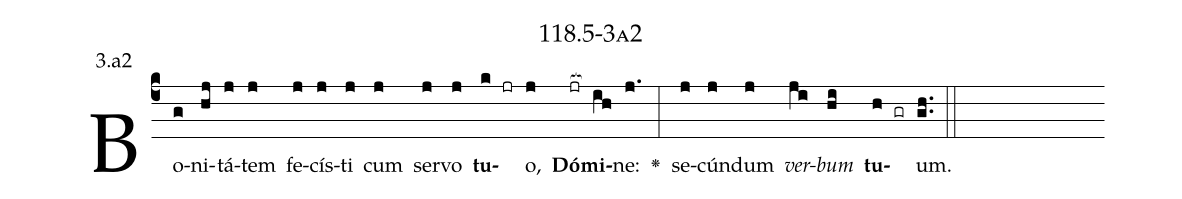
name: 118.5-3a2;
annotation: 3.a2;
%%
(c4)Bo(g)ni(hj)tá(j)tem(j) fe(j)cís(j)ti(j) cum(j) ser(j)vo(j) <b>tu</b>(k jr)o,(j) <b>Dó</b>(jr[ocb:1{])<b>mi</b>(ih[ocb:0}])ne:(j.) <v>\greheightstar</v>(:) se(j)cún(j)dum(j) <i>ver</i>(ji)<i>bum</i>(hi) <b>tu</b>(h gr)um.(gh..) (::)


%E(j) u(j) o(ji) u(hi) a(h) e.(gh..) (::)
